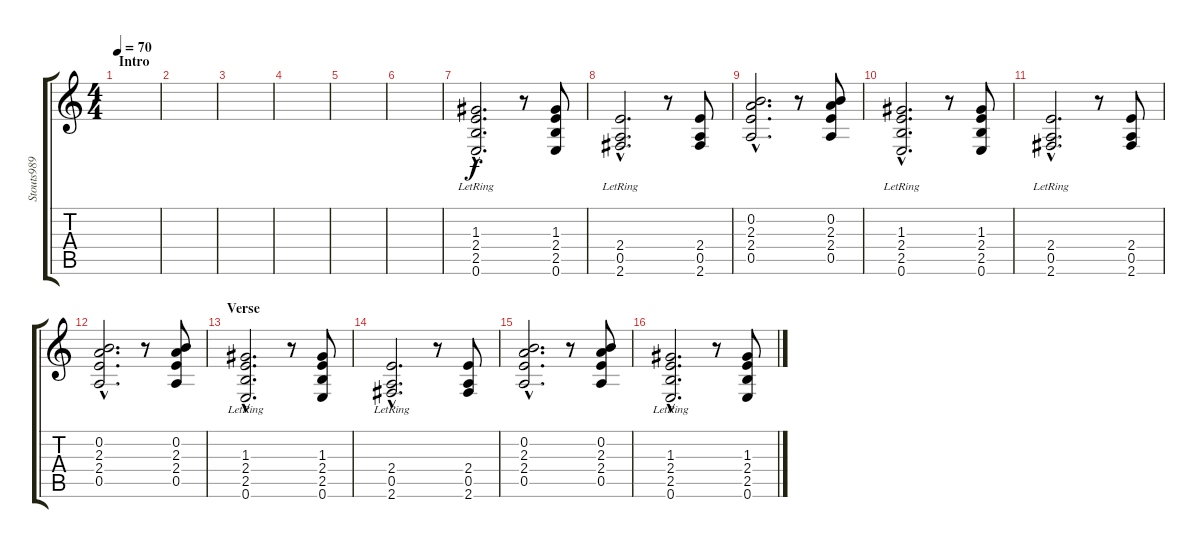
\track ("Stouts989" "Stouts989") {instrument acousticguitarsteel}
\staff {score tabs}
\tuning (E4 B3 G3 D3 A2 E2) {hide}
\ts (4 4)
\section ("" "Intro")
\tempo 70
\clef g2
\ks c
|
|
|
|
|
|
(1.3{lr} 2.4{hac lr} 2.5{hac lr} 0.6{hac lr}).2{d} r.8 (1.3 2.4 2.5 0.6).8 |
(2.4{hac lr} 0.5{hac lr} 2.6{hac lr}).2{d} r.8 (2.4 0.5 2.6).8 |
(0.2{hac} 2.3{hac} 2.4{hac} 0.5{hac}).2{d} r.8 (0.2 2.3 2.4 0.5).8 |
(1.3{lr} 2.4{hac lr} 2.5{hac lr} 0.6{hac lr}).2{d} r.8 (1.3 2.4 2.5 0.6).8 |
(2.4{hac lr} 0.5{hac lr} 2.6{hac lr}).2{d} r.8 (2.4 0.5 2.6).8 |
(0.2{hac} 2.3{hac} 2.4{hac} 0.5{hac}).2{d} r.8 (0.2 2.3 2.4 0.5).8 |
\section ("" "Verse")
(1.3{lr} 2.4{hac lr} 2.5{hac lr} 0.6{hac lr}).2{d} r.8 (1.3 2.4 2.5 0.6).8 |
(2.4{hac lr} 0.5{hac lr} 2.6{hac lr}).2{d} r.8 (2.4 0.5 2.6).8 |
(0.2{hac} 2.3{hac} 2.4{hac} 0.5{hac}).2{d} r.8 (0.2 2.3 2.4 0.5).8 |
(1.3{lr} 2.4{hac lr} 2.5{hac lr} 0.6{hac lr}).2{d} r.8 (1.3 2.4 2.5 0.6).8
